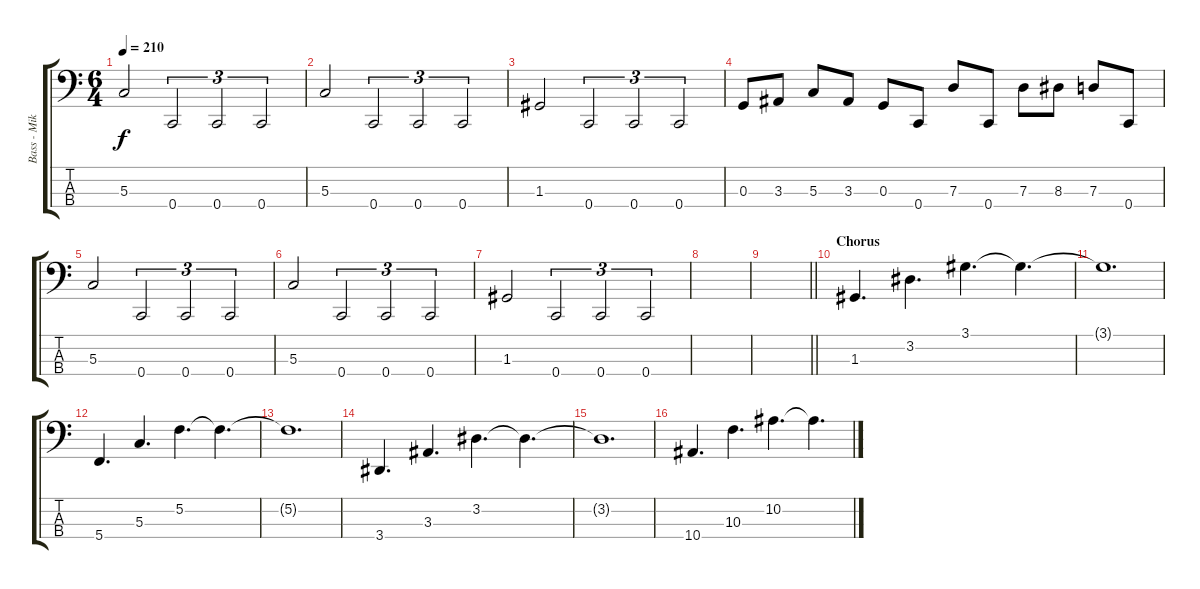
\track ("Bass - Mike D'Antonio" "Bass - Mik") {instrument electricbasspick}
\staff {score tabs}
\tuning (F2 C2 G1 C1) {hide}
\ts (6 4)
\tempo 210
\clef f4
\ks c
5.3.2{dy f} 0.4.2{tu (3 2)} 0.4.2{tu (3 2)} 0.4.2{tu (3 2)} |
5.3.2 0.4.2{tu (3 2)} 0.4.2{tu (3 2)} 0.4.2{tu (3 2)} |
1.3.2 0.4.2{tu (3 2)} 0.4.2{tu (3 2)} 0.4.2{tu (3 2)} |
0.3.8 3.3.8 5.3.8 3.3.8 0.3.8 0.4.8 7.3.8 0.4.8 7.3.8 8.3.8 7.3.8 0.4.8 |
5.3.2 0.4.2{tu (3 2)} 0.4.2{tu (3 2)} 0.4.2{tu (3 2)} |
5.3.2 0.4.2{tu (3 2)} 0.4.2{tu (3 2)} 0.4.2{tu (3 2)} |
1.3.2 0.4.2{tu (3 2)} 0.4.2{tu (3 2)} 0.4.2{tu (3 2)} |
|
\barLineRight lightlight
|
\section ("" "Chorus")
1.3.4{d} 3.2.4{d} 3.1.4{d} 3.1{t}.4{d} |
3.1{t}.1{d} |
5.4.4{d} 5.3.4{d} 5.2.4{d} 5.2{t}.4{d} |
5.2{t}.1{d} |
3.4.4{d} 3.3.4{d} 3.2.4{d} 3.2{t}.4{d} |
3.2{t}.1{d} |
10.4.4{d} 10.3.4{d} 10.2.4{d} 10.2{t}.4{d}
